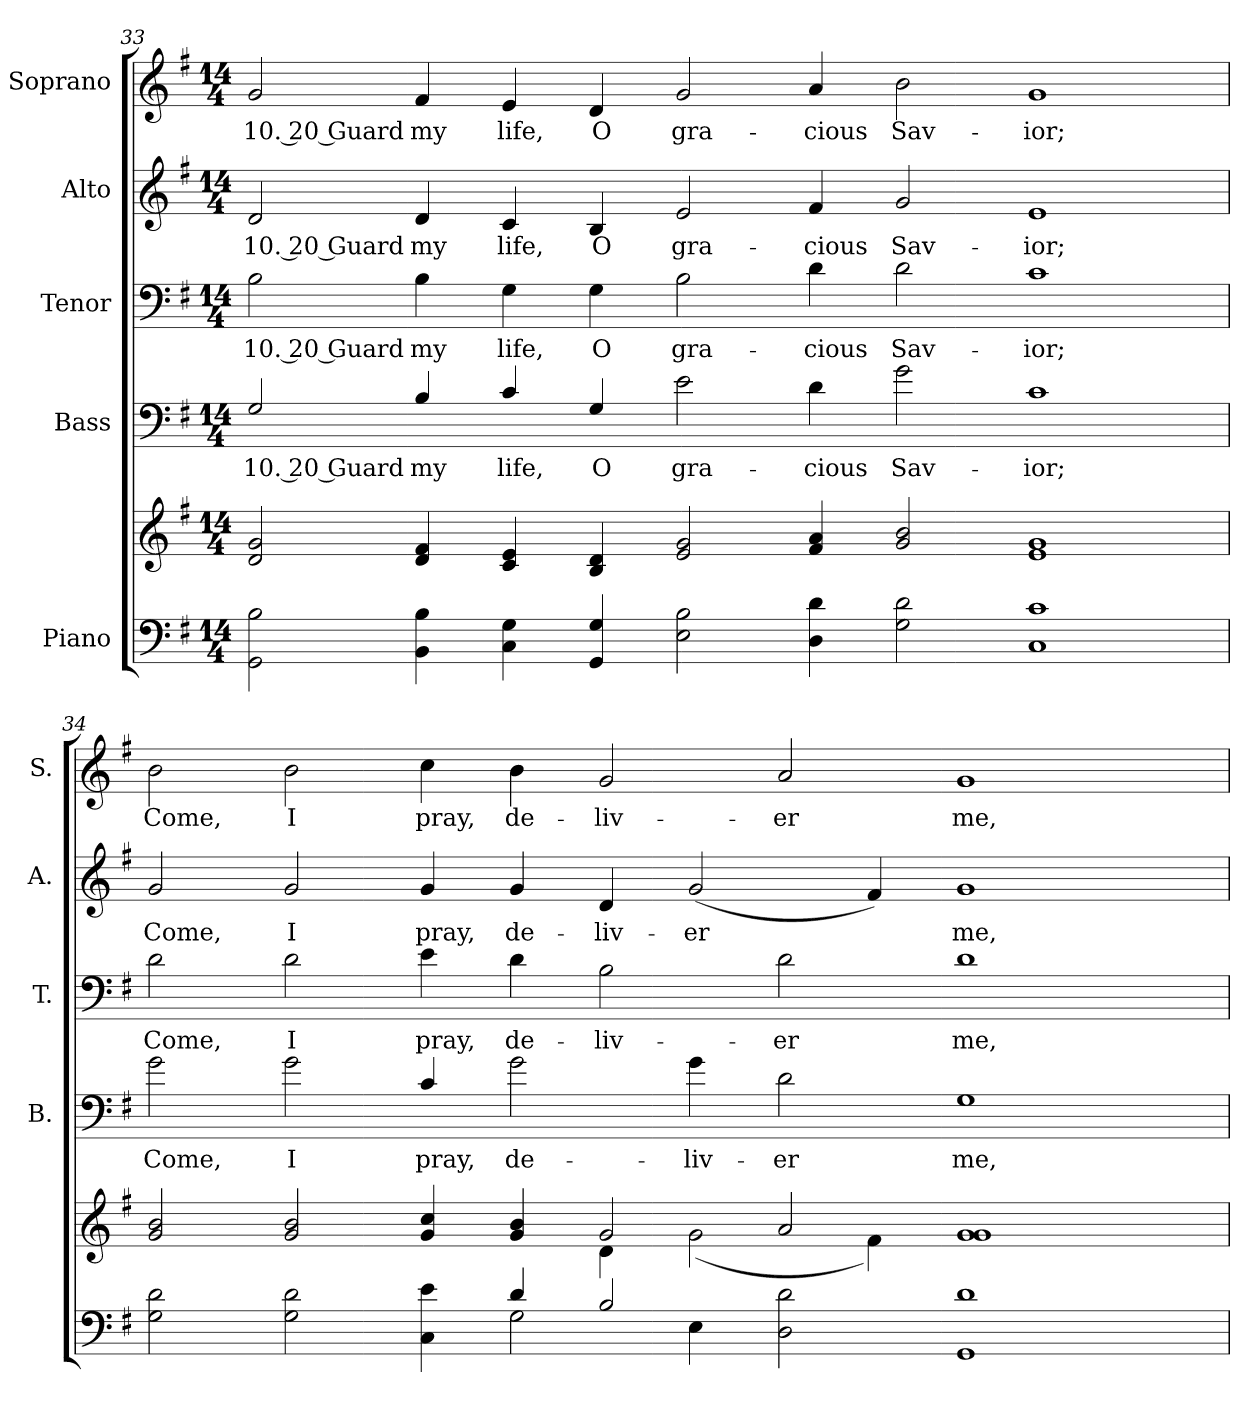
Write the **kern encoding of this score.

**kern	**kern	**kern	**text	**kern	**text	**kern	**text	**kern	**text
*part5	*part5	*part4	*part4	*part3	*part3	*part2	*part2	*part1	*part1
*staff6	*staff5	*staff4	*staff4	*staff3	*staff3	*staff2	*staff2	*staff1	*staff1
*I"Piano	*	*I"Bass	*	*I"Tenor	*	*I"Alto	*	*I"Soprano	*
*	*	*I'B.	*	*I'T.	*	*I'A.	*	*I'S.	*
!!LO:PB:g=z
*clefF4	*clefG2	*clefF4	*	*clefF4	*	*clefG2	*	*clefG2	*
*	*	*ITrd7c12	*	*	*	*	*	*	*
*k[f#]	*k[f#]	*k[f#]	*	*k[f#]	*	*k[f#]	*	*k[f#]	*
*G:	*G:	*G:	*	*G:	*	*G:	*	*G:	*
*M14/4	*M14/4	*M14/4	*	*M14/4	*	*M14/4	*	*M14/4	*
=33	=33	=33	=33	=33	=33	=33	=33	=33	=33
!	!	!	!LO:LY:b:color=#000000	!	!	!	!	!	!
!	!	!	!	!	!LO:LY:b:color=#000000	!	!	!	!
!	!	!	!	!	!	!	!LO:LY:b:color=#000000	!	!
!	!	!	!	!	!	!	!	!	!LO:LY:b:color=#000000
2GGi\ 2Bi	2di/ 2gi	2GGi/	10. 20 Guard	2Bi\	10. 20 Guard	2di/	10. 20 Guard	2gi/	10. 20 Guard
!	!	!	!LO:LY:b:color=#000000	!	!	!	!	!	!
!	!	!	!	!	!LO:LY:b:color=#000000	!	!	!	!
!	!	!	!	!	!	!	!LO:LY:b:color=#000000	!	!
!	!	!	!	!	!	!	!	!	!LO:LY:b:color=#000000
4BBi\ 4Bi	4di/ 4f#i	4BBi/	my	4Bi\	my	4di/	my	4f#i/	my
!	!	!	!LO:LY:b:color=#000000	!	!	!	!	!	!
!	!	!	!	!	!LO:LY:b:color=#000000	!	!	!	!
!	!	!	!	!	!	!	!LO:LY:b:color=#000000	!	!
!	!	!	!	!	!	!	!	!	!LO:LY:b:color=#000000
4Ci\ 4Gi	4ci/ 4ei	4Ci/	life,	4Gi\	life,	4ci/	life,	4ei/	life,
!	!	!	!LO:LY:b:color=#000000	!	!	!	!	!	!
!	!	!	!	!	!LO:LY:b:color=#000000	!	!	!	!
!	!	!	!	!	!	!	!LO:LY:b:color=#000000	!	!
!	!	!	!	!	!	!	!	!	!LO:LY:b:color=#000000
4GGi/ 4Gi	4Bi/ 4di	4GGi/	O	4Gi\	O	4Bi/	O	4di/	O
!	!	!	!LO:LY:b:color=#000000	!	!	!	!	!	!
!	!	!	!	!	!LO:LY:b:color=#000000	!	!	!	!
!	!	!	!	!	!	!	!LO:LY:b:color=#000000	!	!
!	!	!	!	!	!	!	!	!	!LO:LY:b:color=#000000
2Ei\ 2Bi	2ei/ 2gi	2Ei\	gra-	2Bi\	gra-	2ei/	gra-	2gi/	gra-
!	!	!	!LO:LY:b:color=#000000	!	!	!	!	!	!
!	!	!	!	!	!LO:LY:b:color=#000000	!	!	!	!
!	!	!	!	!	!	!	!LO:LY:b:color=#000000	!	!
!	!	!	!	!	!	!	!	!	!LO:LY:b:color=#000000
4Di\ 4di	4f#i/ 4ai	4Di\	-cious	4di\	-cious	4f#i/	-cious	4ai/	-cious
!	!	!	!LO:LY:b:color=#000000	!	!	!	!	!	!
!	!	!	!	!	!LO:LY:b:color=#000000	!	!	!	!
!	!	!	!	!	!	!	!LO:LY:b:color=#000000	!	!
!	!	!	!	!	!	!	!	!	!LO:LY:b:color=#000000
2Gi\ 2di	2gi/ 2bi	2Gi\	Sav-	2di\	Sav-	2gi/	Sav-	2bi\	Sav-
!	!	!	!LO:LY:b:color=#000000	!	!	!	!	!	!
!	!	!	!	!	!LO:LY:b:color=#000000	!	!	!	!
!	!	!	!	!	!	!	!LO:LY:b:color=#000000	!	!
!	!	!	!	!	!	!	!	!	!LO:LY:b:color=#000000
1Ci 1ci	1ei 1gi	1Ci	-ior;	1ci	-ior;	1ei	-ior;	1gi	-ior;
=34	=34	=34	=34	=34	=34	=34	=34	=34	=34
*^	*^	*	*	*	*	*	*	*	*
!	!	!	!	!	!LO:LY:b:color=#000000	!	!	!	!	!	!
!	!	!	!	!	!	!	!LO:LY:b:color=#000000	!	!	!	!
!	!	!	!	!	!	!	!	!	!LO:LY:b:color=#000000	!	!
!	!	!	!	!	!	!	!	!	!	!	!LO:LY:b:color=#000000
2Gi\ 2di	1ryy	2gi/ 2bi	1ryy	2Gi\	Come,	2di\	Come,	2gi/	Come,	2bi\	Come,
!	!	!	!	!	!LO:LY:b:color=#000000	!	!	!	!	!	!
!	!	!	!	!	!	!	!LO:LY:b:color=#000000	!	!	!	!
!	!	!	!	!	!	!	!	!	!LO:LY:b:color=#000000	!	!
!	!	!	!	!	!	!	!	!	!	!	!LO:LY:b:color=#000000
2Gi\ 2di	.	2gi/ 2bi	.	2Gi\	I	2di\	I	2gi/	I	2bi\	I
!	!	!	!	!	!LO:LY:b:color=#000000	!	!	!	!	!	!
!	!	!	!	!	!	!	!LO:LY:b:color=#000000	!	!	!	!
!	!	!	!	!	!	!	!	!	!LO:LY:b:color=#000000	!	!
!	!	!	!	!	!	!	!	!	!	!	!LO:LY:b:color=#000000
4Ci\ 4ei	4ryy	4gi/ 4cci	2ryy	4Ci/	pray,	4ei\	pray,	4gi/	pray,	4cci\	pray,
!	!	!	!	!	!LO:LY:b:color=#000000	!	!	!	!	!	!
!	!	!	!	!	!	!	!LO:LY:b:color=#000000	!	!	!	!
!	!	!	!	!	!	!	!	!	!LO:LY:b:color=#000000	!	!
!	!	!	!	!	!	!	!	!	!	!	!LO:LY:b:color=#000000
4di/	2Gi\	4gi/ 4bi	.	2Gi\	de-	4di\	de-	4gi/	de-	4bi\	de-
!	!	!	!	!	!	!	!LO:LY:b:color=#000000	!	!	!	!
!	!	!	!	!	!	!	!	!	!LO:LY:b:color=#000000	!	!
!	!	!	!	!	!	!	!	!	!	!	!LO:LY:b:color=#000000
2Bi/	.	2gi/	4di\	.	.	2Bi\	-liv-	4di/	-liv-	2gi/	-liv-
!	!	!	!	!	!LO:LY:b:color=#000000	!	!	!	!	!	!
!	!	!	!	!	!	!	!	!	!LO:LY:b:color=#000000	!	!
.	4Ei\	.	(2gi\	4Gi\	-liv-	.	.	(2gi/	-er	.	.
!	!	!	!	!	!LO:LY:b:color=#000000	!	!	!	!	!	!
!	!	!	!	!	!	!	!LO:LY:b:color=#000000	!	!	!	!
!	!	!	!	!	!	!	!	!	!	!	!LO:LY:b:color=#000000
2Di\ 2di	1ryy	2ai/	.	2Di\	-er	2di\	-er	.	.	2ai/	-er
.	.	.	4f#i\)	.	.	.	.	4f#i/)	.	.	.
!	!	!	!	!	!LO:LY:b:color=#000000	!	!	!	!	!	!
!	!	!	!	!	!	!	!LO:LY:b:color=#000000	!	!	!	!
!	!	!	!	!	!	!	!	!	!LO:LY:b:color=#000000	!	!
!	!	!	!	!	!	!	!	!	!	!	!LO:LY:b:color=#000000
1GGi 1di	.	1gi 1gi	2ryy	1GGi	me,	1di	me,	1gi	me,	1gi	me,
.	2ryy	.	2ryy	.	.	.	.	.	.	.	.
*v	*v	*	*	*	*	*	*	*	*	*	*
*	*v	*v	*	*	*	*	*	*	*	*
=	=	=	=	=	=	=	=	=	=
*-	*-	*-	*-	*-	*-	*-	*-	*-	*-
